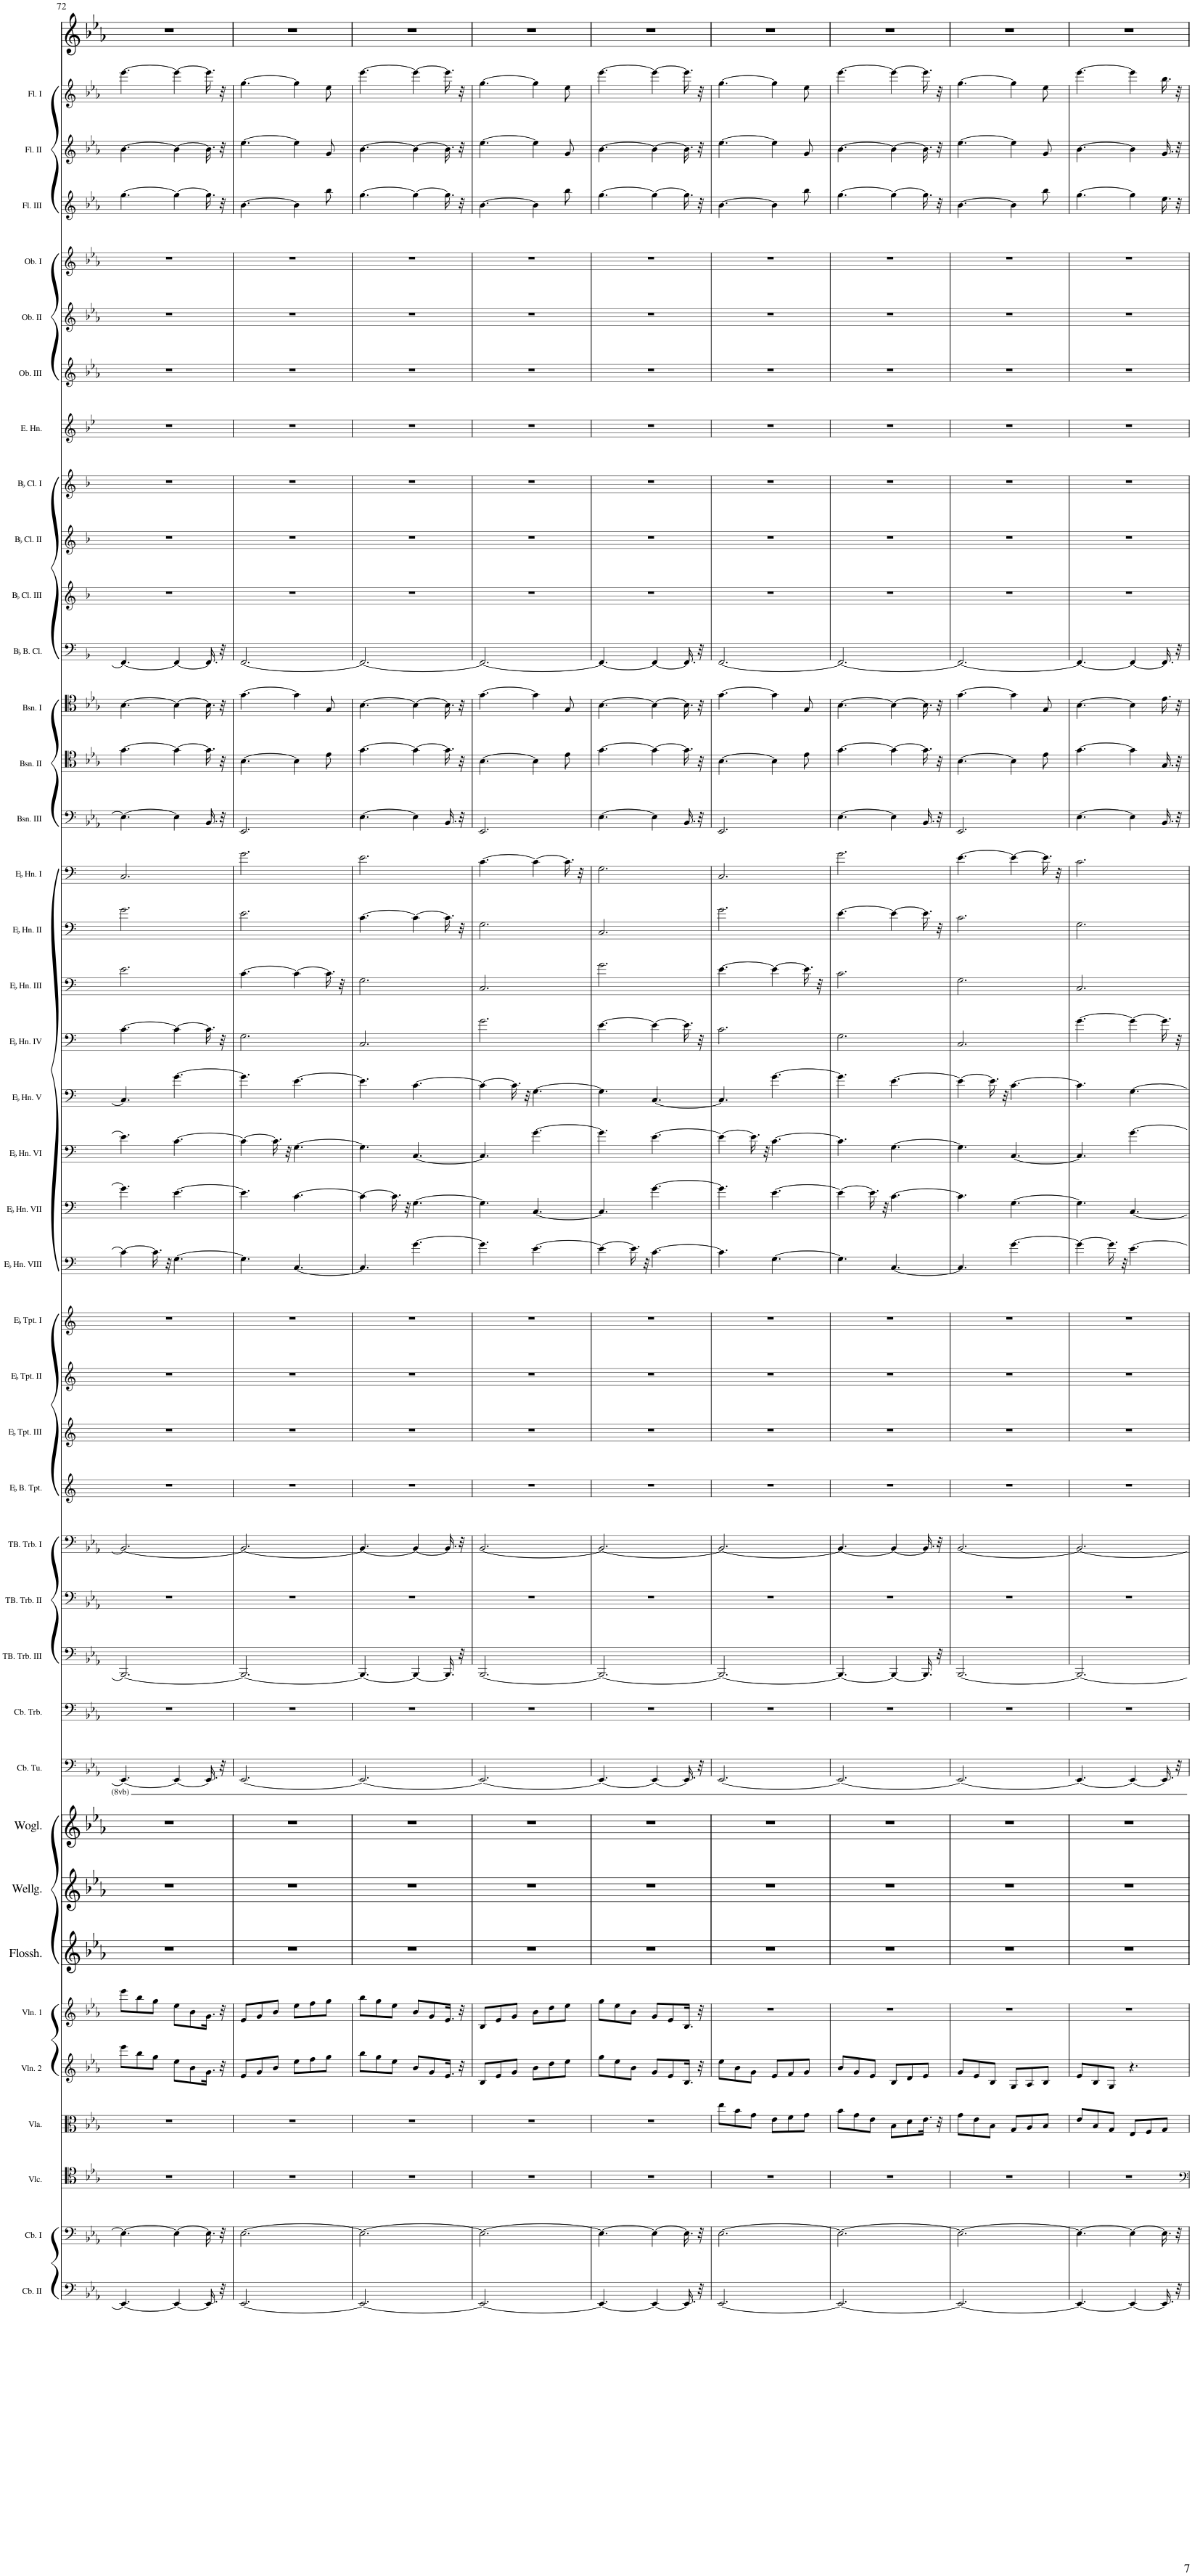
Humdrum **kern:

**kern	**kern	**kern	**kern	**kern	**kern	**kern	**kern	**kern	**kern	**kern	**kern	**kern	**kern	**kern	**kern	**kern	**kern	**kern	**kern	**kern	**kern	**kern	**kern	**kern	**kern	**kern	**kern	**kern	**kern	**kern	**kern	**kern	**kern	**kern	**kern	**kern	**kern	**kern	**kern	**kern
*part41	*part40	*part39	*part38	*part37	*part36	*part35	*part34	*part33	*part32	*part31	*part30	*part29	*part28	*part27	*part26	*part25	*part24	*part23	*part22	*part21	*part20	*part19	*part18	*part17	*part16	*part15	*part14	*part13	*part12	*part11	*part10	*part9	*part8	*part7	*part6	*part5	*part4	*part3	*part2	*part1
*staff41	*staff40	*staff39	*staff38	*staff37	*staff36	*staff35	*staff34	*staff33	*staff32	*staff31	*staff30	*staff29	*staff28	*staff27	*staff26	*staff25	*staff24	*staff23	*staff22	*staff21	*staff20	*staff19	*staff18	*staff17	*staff16	*staff15	*staff14	*staff13	*staff12	*staff11	*staff10	*staff9	*staff8	*staff7	*staff6	*staff5	*staff4	*staff3	*staff2	*staff1
*I"Contrabass II	*I"Contrabass I	*I"Violoncello	*I"Viola	*I"Violin 2	*I"Violin 1	*I"Flosshilde	*I"Wellgunde	*I"Woglinde	*I"Contrabass Tuba	*I"Contrabass Trombone	*I"Tenorbass Trombone III	*I"Tenorbass Trombone II	*I"Tenorbass Trombone I	*I"EaccidentalFlat Bass Trumpet	*I"EaccidentalFlat Trumpet III	*I"EaccidentalFlat Trumpet II	*I"EaccidentalFlat Trumpet I	*I"EaccidentalFlat Horn VIII	*I"EaccidentalFlat Horn VII	*I"EaccidentalFlat Horn VI	*I"EaccidentalFlat Horn V	*I"EaccidentalFlat Horn IV	*I"EaccidentalFlat Horn III	*I"EaccidentalFlat Horn II	*I"EaccidentalFlat Horn I	*I"Bassoon III	*I"Bassoon II	*I"Bassoon I	*I"BaccidentalFlat Bass Clarinet	*I"BaccidentalFlat Clarinet III	*I"BaccidentalFlat Clarinet II	*I"BaccidentalFlat Clarinet I	*I"English Horn	*I"Oboe III	*I"Oboe II	*I"Oboe I	*I"Flute III	*I"Flute II	*I"Flute I	*I"Voice
*I'Cb. II	*I'Cb. I	*I'Vlc.	*I'Vla.	*I'Vln. 2	*I'Vln. 1	*I'Flossh.	*I'Wellg.	*I'Wogl.	*I'Cb. Tu.	*I'Cb. Trb.	*I'TB. Trb. III	*I'TB. Trb. II	*I'TB. Trb. I	*I'EaccidentalFlat B. Tpt.	*I'EaccidentalFlat Tpt. III	*I'EaccidentalFlat Tpt. II	*I'EaccidentalFlat Tpt. I	*I'EaccidentalFlat Hn. VIII	*I'EaccidentalFlat Hn. VII	*I'EaccidentalFlat Hn. VI	*I'EaccidentalFlat Hn. V	*I'EaccidentalFlat Hn. IV	*I'EaccidentalFlat Hn. III	*I'EaccidentalFlat Hn. II	*I'EaccidentalFlat Hn. I	*I'Bsn. III	*I'Bsn. II	*I'Bsn. I	*I'BaccidentalFlat B. Cl.	*I'BaccidentalFlat Cl. III	*I'BaccidentalFlat Cl. II	*I'BaccidentalFlat Cl. I	*I'E. Hn.	*I'Ob. III	*I'Ob. II	*I'Ob. I	*I'Fl. III	*I'Fl. II	*I'Fl. I	*
!!LO:PB:g=z
*clefF4	*clefF4	*clefC4	*clefC3	*clefG2	*clefG2	*clefG2	*clefG2	*clefG2	*clefF4	*clefF4	*clefF4	*clefF4	*clefF4	*clefG2	*clefG2	*clefG2	*clefG2	*clefF4	*clefF4	*clefF4	*clefF4	*clefF4	*clefF4	*clefF4	*clefF4	*clefF4	*clefC4	*clefC4	*clefF4	*clefG2	*clefG2	*clefG2	*clefG2	*clefG2	*clefG2	*clefG2	*clefG2	*clefG2	*clefG2	*clefG2
*Trd7c12	*Trd7c12	*	*	*	*	*	*	*	*	*	*	*	*	*Trd5c9	*Trd-2c-3	*Trd-2c-3	*Trd-2c-3	*Trd-2c-3	*Trd-2c-3	*Trd-2c-3	*Trd-2c-3	*Trd-2c-3	*Trd-2c-3	*Trd-2c-3	*Trd-2c-3	*	*	*	*Trd1c2	*Trd1c2	*Trd1c2	*Trd1c2	*Trd4c7	*	*	*	*	*	*	*
*k[b-e-a-]	*k[b-e-a-]	*k[b-e-a-]	*k[b-e-a-]	*k[b-e-a-]	*k[b-e-a-]	*k[b-e-a-]	*k[b-e-a-]	*k[b-e-a-]	*k[b-e-a-]	*k[b-e-a-]	*k[b-e-a-]	*k[b-e-a-]	*k[b-e-a-]	*k[]	*k[]	*k[]	*k[]	*k[]	*k[]	*k[]	*k[]	*k[]	*k[]	*k[]	*k[]	*k[b-e-a-]	*k[b-e-a-]	*k[b-e-a-]	*k[b-]	*k[b-]	*k[b-]	*k[b-]	*k[b-e-]	*k[b-e-a-]	*k[b-e-a-]	*k[b-e-a-]	*k[b-e-a-]	*k[b-e-a-]	*k[b-e-a-]	*k[b-e-a-]
*M6/8	*M6/8	*M6/8	*M6/8	*M6/8	*M6/8	*M6/8	*M6/8	*M6/8	*M6/8	*M6/8	*M6/8	*M6/8	*M6/8	*M6/8	*M6/8	*M6/8	*M6/8	*M6/8	*M6/8	*M6/8	*M6/8	*M6/8	*M6/8	*M6/8	*M6/8	*M6/8	*M6/8	*M6/8	*M6/8	*M6/8	*M6/8	*M6/8	*M6/8	*M6/8	*M6/8	*M6/8	*M6/8	*M6/8	*M6/8	*M6/8
=72	=72	=72	=72	=72	=72	=72	=72	=72	=72	=72	=72	=72	=72	=72	=72	=72	=72	=72	=72	=72	=72	=72	=72	=72	=72	=72	=72	=72	=72	=72	=72	=72	=72	=72	=72	=72	=72	=72	=72	=72
4.EE-/_	4.E-\_	2.r	2.r	8eee-\L	8eee-\L	2.r	2.r	2.r	4.EEE-/_	2.r	2.BBB-/_	2.r	2.BB-/_	2.r	2.r	2.r	2.r	4c\_	4.g\]	4.e\]	4.C/]	[4.c\	2.e\	2.g\	2.C/	4.E-\_	[4.g\	[4.B-\	4.FF/_	2.r	2.r	2.r	2.r	2.r	2.r	2.r	[4.gg\	[4.b-\	[4.eee-\	2.r
.	.	.	.	8bb-\	8bb-\	.	.	.	.	.	.	.	.	.	.	.	.	.	.	.	.	.	.	.	.	.	.	.	.	.	.	.	.	.	.	.	.	.	.	.
.	.	.	.	8gg\J	8gg\J	.	.	.	.	.	.	.	.	.	.	.	.	16.c\]	.	.	.	.	.	.	.	.	.	.	.	.	.	.	.	.	.	.	.	.	.	.
.	.	.	.	.	.	.	.	.	.	.	.	.	.	.	.	.	.	32r	.	.	.	.	.	.	.	.	.	.	.	.	.	.	.	.	.	.	.	.	.	.
4EE-/_	4E-\_	.	.	8ee-\L	8ee-\L	.	.	.	4EEE-/_	.	.	.	.	.	.	.	.	[4.G\	[4.e\	[4.c\	[4.g\	4c\_	.	.	.	4E-\]	4g\_	4B-\_	4FF/_	.	.	.	.	.	.	.	4gg\_	4b-\_	4eee-\_	.
.	.	.	.	8b-\	8b-\	.	.	.	.	.	.	.	.	.	.	.	.	.	.	.	.	.	.	.	.	.	.	.	.	.	.	.	.	.	.	.	.	.	.	.
16.EE-/]	16.E-\]	.	.	16.g\Jk	16.g\Jk	.	.	.	16.EEE-/]	.	.	.	.	.	.	.	.	.	.	.	.	16.c\]	.	.	.	16.BB-/	16.g\]	16.B-\]	16.FF/]	.	.	.	.	.	.	.	16.gg\]	16.b-\]	16.eee-\]	.
32r	32r	.	.	32r	32r	.	.	.	32r	.	.	.	.	.	.	.	.	.	.	.	.	32r	.	.	.	32r	32r	32r	32r	.	.	.	.	.	.	.	32r	32r	32r	.
=73	=73	=73	=73	=73	=73	=73	=73	=73	=73	=73	=73	=73	=73	=73	=73	=73	=73	=73	=73	=73	=73	=73	=73	=73	=73	=73	=73	=73	=73	=73	=73	=73	=73	=73	=73	=73	=73	=73	=73	=73
[2.EE-/	[2.E-\	2.r	2.r	8e-/L	8e-/L	2.r	2.r	2.r	[2.EEE-/	2.r	2.BBB-/_	2.r	2.BB-/_	2.r	2.r	2.r	2.r	4.G\]	4.e\]	4c\_	4.g\]	2.G\	[4.c\	2.e\	2.g\	2.EE-/	[4.B-\	[4.g\	[2.FF/	2.r	2.r	2.r	2.r	2.r	2.r	2.r	[4.b-\	[4.ee-\	[4.gg\	2.r
.	.	.	.	8g/	8g/	.	.	.	.	.	.	.	.	.	.	.	.	.	.	.	.	.	.	.	.	.	.	.	.	.	.	.	.	.	.	.	.	.	.	.
.	.	.	.	8b-/J	8b-/J	.	.	.	.	.	.	.	.	.	.	.	.	.	.	16.c\]	.	.	.	.	.	.	.	.	.	.	.	.	.	.	.	.	.	.	.	.
.	.	.	.	.	.	.	.	.	.	.	.	.	.	.	.	.	.	.	.	32r	.	.	.	.	.	.	.	.	.	.	.	.	.	.	.	.	.	.	.	.
.	.	.	.	8ee-\L	8ee-\L	.	.	.	.	.	.	.	.	.	.	.	.	[4.C/	[4.c\	[4.G\	[4.e\	.	4c\_	.	.	.	4B-\]	4g\]	.	.	.	.	.	.	.	.	4b-\]	4ee-\]	4gg\]	.
.	.	.	.	8ff\	8ff\	.	.	.	.	.	.	.	.	.	.	.	.	.	.	.	.	.	.	.	.	.	.	.	.	.	.	.	.	.	.	.	.	.	.	.
.	.	.	.	8gg\J	8gg\J	.	.	.	.	.	.	.	.	.	.	.	.	.	.	.	.	.	16.c\]	.	.	.	8e-\	8G/	.	.	.	.	.	.	.	.	8bb-\	8g/	8ee-\	.
.	.	.	.	.	.	.	.	.	.	.	.	.	.	.	.	.	.	.	.	.	.	.	32r	.	.	.	.	.	.	.	.	.	.	.	.	.	.	.	.	.
=74	=74	=74	=74	=74	=74	=74	=74	=74	=74	=74	=74	=74	=74	=74	=74	=74	=74	=74	=74	=74	=74	=74	=74	=74	=74	=74	=74	=74	=74	=74	=74	=74	=74	=74	=74	=74	=74	=74	=74	=74
2.EE-/_	2.E-\_	2.r	2.r	8bb-\L	8bb-\L	2.r	2.r	2.r	2.EEE-/_	2.r	4.BBB-/_	2.r	4.BB-/_	2.r	2.r	2.r	2.r	4.C/]	4c\_	4.G\]	4.e\]	2.C/	2.G\	[4.c\	2.e\	[4.E-\	[4.g\	[4.B-\	2.FF/_	2.r	2.r	2.r	2.r	2.r	2.r	2.r	[4.gg\	[4.b-\	[4.eee-\	2.r
.	.	.	.	8gg\	8gg\	.	.	.	.	.	.	.	.	.	.	.	.	.	.	.	.	.	.	.	.	.	.	.	.	.	.	.	.	.	.	.	.	.	.	.
.	.	.	.	8ee-\J	8ee-\J	.	.	.	.	.	.	.	.	.	.	.	.	.	16.c\]	.	.	.	.	.	.	.	.	.	.	.	.	.	.	.	.	.	.	.	.	.
.	.	.	.	.	.	.	.	.	.	.	.	.	.	.	.	.	.	.	32r	.	.	.	.	.	.	.	.	.	.	.	.	.	.	.	.	.	.	.	.	.
.	.	.	.	8b-/L	8b-/L	.	.	.	.	.	4BBB-/_	.	4BB-/_	.	.	.	.	[4.g\	[4.G\	[4.C/	[4.c\	.	.	4c\_	.	4E-\]	4g\_	4B-\_	.	.	.	.	.	.	.	.	4gg\_	4b-\_	4eee-\_	.
.	.	.	.	8g/	8g/	.	.	.	.	.	.	.	.	.	.	.	.	.	.	.	.	.	.	.	.	.	.	.	.	.	.	.	.	.	.	.	.	.	.	.
.	.	.	.	16.e-/Jk	16.e-/Jk	.	.	.	.	.	16.BBB-/]	.	16.BB-/]	.	.	.	.	.	.	.	.	.	.	16.c\]	.	16.BB-/	16.g\]	16.B-\]	.	.	.	.	.	.	.	.	16.gg\]	16.b-\]	16.eee-\]	.
.	.	.	.	32r	32r	.	.	.	.	.	32r	.	32r	.	.	.	.	.	.	.	.	.	.	32r	.	32r	32r	32r	.	.	.	.	.	.	.	.	32r	32r	32r	.
=75	=75	=75	=75	=75	=75	=75	=75	=75	=75	=75	=75	=75	=75	=75	=75	=75	=75	=75	=75	=75	=75	=75	=75	=75	=75	=75	=75	=75	=75	=75	=75	=75	=75	=75	=75	=75	=75	=75	=75	=75
2.EE-/_	2.E-\_	2.r	2.r	8B-/L	8B-/L	2.r	2.r	2.r	2.EEE-/_	2.r	[2.BBB-/	2.r	[2.BB-/	2.r	2.r	2.r	2.r	4.g\]	4.G\]	4.C/]	4c\_	2.g\	2.C/	2.G\	[4.c\	2.EE-/	[4.B-\	[4.g\	2.FF/_	2.r	2.r	2.r	2.r	2.r	2.r	2.r	[4.b-\	[4.ee-\	[4.gg\	2.r
.	.	.	.	8e-/	8e-/	.	.	.	.	.	.	.	.	.	.	.	.	.	.	.	.	.	.	.	.	.	.	.	.	.	.	.	.	.	.	.	.	.	.	.
.	.	.	.	8g/J	8g/J	.	.	.	.	.	.	.	.	.	.	.	.	.	.	.	16.c\]	.	.	.	.	.	.	.	.	.	.	.	.	.	.	.	.	.	.	.
.	.	.	.	.	.	.	.	.	.	.	.	.	.	.	.	.	.	.	.	.	32r	.	.	.	.	.	.	.	.	.	.	.	.	.	.	.	.	.	.	.
.	.	.	.	8b-\L	8b-\L	.	.	.	.	.	.	.	.	.	.	.	.	[4.e\	[4.C/	[4.g\	[4.G\	.	.	.	4c\_	.	4B-\]	4g\]	.	.	.	.	.	.	.	.	4b-\]	4ee-\]	4gg\]	.
.	.	.	.	8dd\	8dd\	.	.	.	.	.	.	.	.	.	.	.	.	.	.	.	.	.	.	.	.	.	.	.	.	.	.	.	.	.	.	.	.	.	.	.
.	.	.	.	8ee-\J	8ee-\J	.	.	.	.	.	.	.	.	.	.	.	.	.	.	.	.	.	.	.	16.c\]	.	8e-\	8G/	.	.	.	.	.	.	.	.	8bb-\	8g/	8ee-\	.
.	.	.	.	.	.	.	.	.	.	.	.	.	.	.	.	.	.	.	.	.	.	.	.	.	32r	.	.	.	.	.	.	.	.	.	.	.	.	.	.	.
=76	=76	=76	=76	=76	=76	=76	=76	=76	=76	=76	=76	=76	=76	=76	=76	=76	=76	=76	=76	=76	=76	=76	=76	=76	=76	=76	=76	=76	=76	=76	=76	=76	=76	=76	=76	=76	=76	=76	=76	=76
4.EE-/_	4.E-\_	2.r	2.r	8gg\L	8gg\L	2.r	2.r	2.r	4.EEE-/_	2.r	2.BBB-/_	2.r	2.BB-/_	2.r	2.r	2.r	2.r	4e\_	4.C/]	4.g\]	4.G\]	[4.e\	2.g\	2.C/	2.G\	[4.E-\	[4.g\	[4.B-\	4.FF/_	2.r	2.r	2.r	2.r	2.r	2.r	2.r	[4.gg\	[4.b-\	[4.eee-\	2.r
.	.	.	.	8ee-\	8ee-\	.	.	.	.	.	.	.	.	.	.	.	.	.	.	.	.	.	.	.	.	.	.	.	.	.	.	.	.	.	.	.	.	.	.	.
.	.	.	.	8b-\J	8b-\J	.	.	.	.	.	.	.	.	.	.	.	.	16.e\]	.	.	.	.	.	.	.	.	.	.	.	.	.	.	.	.	.	.	.	.	.	.
.	.	.	.	.	.	.	.	.	.	.	.	.	.	.	.	.	.	32r	.	.	.	.	.	.	.	.	.	.	.	.	.	.	.	.	.	.	.	.	.	.
4EE-/_	4E-\_	.	.	8g/L	8g/L	.	.	.	4EEE-/_	.	.	.	.	.	.	.	.	[4.c\	[4.g\	[4.e\	[4.C/	4e\_	.	.	.	4E-\]	4g\_	4B-\_	4FF/_	.	.	.	.	.	.	.	4gg\_	4b-\_	4eee-\_	.
.	.	.	.	8e-/	8e-/	.	.	.	.	.	.	.	.	.	.	.	.	.	.	.	.	.	.	.	.	.	.	.	.	.	.	.	.	.	.	.	.	.	.	.
16.EE-/]	16.E-\]	.	.	16.B-/Jk	16.B-/Jk	.	.	.	16.EEE-/]	.	.	.	.	.	.	.	.	.	.	.	.	16.e\]	.	.	.	16.BB-/	16.g\]	16.B-\]	16.FF/]	.	.	.	.	.	.	.	16.gg\]	16.b-\]	16.eee-\]	.
32r	32r	.	.	32r	32r	.	.	.	32r	.	.	.	.	.	.	.	.	.	.	.	.	32r	.	.	.	32r	32r	32r	32r	.	.	.	.	.	.	.	32r	32r	32r	.
=77	=77	=77	=77	=77	=77	=77	=77	=77	=77	=77	=77	=77	=77	=77	=77	=77	=77	=77	=77	=77	=77	=77	=77	=77	=77	=77	=77	=77	=77	=77	=77	=77	=77	=77	=77	=77	=77	=77	=77	=77
[2.EE-/	[2.E-\	2.r	8ee-\L	8ee-\L	2.r	2.r	2.r	2.r	[2.EEE-/	2.r	2.BBB-/_	2.r	2.BB-/_	2.r	2.r	2.r	2.r	4.c\]	4.g\]	4e\_	4.C/]	2.c\	[4.e\	2.g\	2.C/	2.EE-/	[4.B-\	[4.g\	[2.FF/	2.r	2.r	2.r	2.r	2.r	2.r	2.r	[4.b-\	[4.ee-\	[4.gg\	2.r
.	.	.	8b-\	8b-\	.	.	.	.	.	.	.	.	.	.	.	.	.	.	.	.	.	.	.	.	.	.	.	.	.	.	.	.	.	.	.	.	.	.	.	.
.	.	.	8g\J	8g\J	.	.	.	.	.	.	.	.	.	.	.	.	.	.	.	16.e\]	.	.	.	.	.	.	.	.	.	.	.	.	.	.	.	.	.	.	.	.
.	.	.	.	.	.	.	.	.	.	.	.	.	.	.	.	.	.	.	.	32r	.	.	.	.	.	.	.	.	.	.	.	.	.	.	.	.	.	.	.	.
.	.	.	8e-\L	8e-/L	.	.	.	.	.	.	.	.	.	.	.	.	.	[4.G\	[4.e\	[4.c\	[4.g\	.	4e\_	.	.	.	4B-\]	4g\]	.	.	.	.	.	.	.	.	4b-\]	4ee-\]	4gg\]	.
.	.	.	8f\	8f/	.	.	.	.	.	.	.	.	.	.	.	.	.	.	.	.	.	.	.	.	.	.	.	.	.	.	.	.	.	.	.	.	.	.	.	.
.	.	.	8g\J	8g/J	.	.	.	.	.	.	.	.	.	.	.	.	.	.	.	.	.	.	16.e\]	.	.	.	8e-\	8G/	.	.	.	.	.	.	.	.	8bb-\	8g/	8ee-\	.
.	.	.	.	.	.	.	.	.	.	.	.	.	.	.	.	.	.	.	.	.	.	.	32r	.	.	.	.	.	.	.	.	.	.	.	.	.	.	.	.	.
=78	=78	=78	=78	=78	=78	=78	=78	=78	=78	=78	=78	=78	=78	=78	=78	=78	=78	=78	=78	=78	=78	=78	=78	=78	=78	=78	=78	=78	=78	=78	=78	=78	=78	=78	=78	=78	=78	=78	=78	=78
2.EE-/_	2.E-\_	2.r	8b-\L	8b-/L	2.r	2.r	2.r	2.r	2.EEE-/_	2.r	4.BBB-/_	2.r	4.BB-/_	2.r	2.r	2.r	2.r	4.G\]	4e\_	4.c\]	4.g\]	2.G\	2.c\	[4.e\	2.g\	[4.E-\	[4.g\	[4.B-\	2.FF/_	2.r	2.r	2.r	2.r	2.r	2.r	2.r	[4.gg\	[4.b-\	[4.eee-\	2.r
.	.	.	8g\	8g/	.	.	.	.	.	.	.	.	.	.	.	.	.	.	.	.	.	.	.	.	.	.	.	.	.	.	.	.	.	.	.	.	.	.	.	.
.	.	.	8e-\J	8e-/J	.	.	.	.	.	.	.	.	.	.	.	.	.	.	16.e\]	.	.	.	.	.	.	.	.	.	.	.	.	.	.	.	.	.	.	.	.	.
.	.	.	.	.	.	.	.	.	.	.	.	.	.	.	.	.	.	.	32r	.	.	.	.	.	.	.	.	.	.	.	.	.	.	.	.	.	.	.	.	.
.	.	.	8B-\L	8B-/L	.	.	.	.	.	.	4BBB-/_	.	4BB-/_	.	.	.	.	[4.C/	[4.c\	[4.G\	[4.e\	.	.	4e\_	.	4E-\]	4g\_	4B-\_	.	.	.	.	.	.	.	.	4gg\_	4b-\_	4eee-\_	.
.	.	.	8d\	8d/	.	.	.	.	.	.	.	.	.	.	.	.	.	.	.	.	.	.	.	.	.	.	.	.	.	.	.	.	.	.	.	.	.	.	.	.
.	.	.	16.e-\Jk	8e-/J	.	.	.	.	.	.	16.BBB-/]	.	16.BB-/]	.	.	.	.	.	.	.	.	.	.	16.e\]	.	16.BB-/	16.g\]	16.B-\]	.	.	.	.	.	.	.	.	16.gg\]	16.b-\]	16.eee-\]	.
.	.	.	32r	.	.	.	.	.	.	.	32r	.	32r	.	.	.	.	.	.	.	.	.	.	32r	.	32r	32r	32r	.	.	.	.	.	.	.	.	32r	32r	32r	.
=79	=79	=79	=79	=79	=79	=79	=79	=79	=79	=79	=79	=79	=79	=79	=79	=79	=79	=79	=79	=79	=79	=79	=79	=79	=79	=79	=79	=79	=79	=79	=79	=79	=79	=79	=79	=79	=79	=79	=79	=79
2.EE-/_	2.E-\_	2.r	8g\L	8g/L	2.r	2.r	2.r	2.r	2.EEE-/_	2.r	[2.BBB-/	2.r	[2.BB-/	2.r	2.r	2.r	2.r	4.C/]	4.c\]	4.G\]	4e\_	2.C/	2.G\	2.c\	[4.e\	2.EE-/	[4.B-\	[4.g\	2.FF/_	2.r	2.r	2.r	2.r	2.r	2.r	2.r	[4.b-\	[4.ee-\	[4.gg\	2.r
.	.	.	8e-\	8e-/	.	.	.	.	.	.	.	.	.	.	.	.	.	.	.	.	.	.	.	.	.	.	.	.	.	.	.	.	.	.	.	.	.	.	.	.
.	.	.	8B-\J	8B-/J	.	.	.	.	.	.	.	.	.	.	.	.	.	.	.	.	16.e\]	.	.	.	.	.	.	.	.	.	.	.	.	.	.	.	.	.	.	.
.	.	.	.	.	.	.	.	.	.	.	.	.	.	.	.	.	.	.	.	.	32r	.	.	.	.	.	.	.	.	.	.	.	.	.	.	.	.	.	.	.
.	.	.	8G/L	8G/L	.	.	.	.	.	.	.	.	.	.	.	.	.	[4.g\	[4.G\	[4.C/	[4.c\	.	.	.	4e\_	.	4B-\]	4g\]	.	.	.	.	.	.	.	.	4b-\]	4ee-\]	4gg\]	.
.	.	.	8A-/	8A-/	.	.	.	.	.	.	.	.	.	.	.	.	.	.	.	.	.	.	.	.	.	.	.	.	.	.	.	.	.	.	.	.	.	.	.	.
.	.	.	8B-/J	8B-/J	.	.	.	.	.	.	.	.	.	.	.	.	.	.	.	.	.	.	.	.	16.e\]	.	8e-\	8G/	.	.	.	.	.	.	.	.	8bb-\	8g/	8ee-\	.
.	.	.	.	.	.	.	.	.	.	.	.	.	.	.	.	.	.	.	.	.	.	.	.	.	32r	.	.	.	.	.	.	.	.	.	.	.	.	.	.	.
=80	=80	=80	=80	=80	=80	=80	=80	=80	=80	=80	=80	=80	=80	=80	=80	=80	=80	=80	=80	=80	=80	=80	=80	=80	=80	=80	=80	=80	=80	=80	=80	=80	=80	=80	=80	=80	=80	=80	=80	=80
4.EE-/_	4.E-\_	2.r	8e-/L	8e-/L	2.r	2.r	2.r	2.r	4.EEE-/_	2.r	2.BBB-/_	2.r	2.BB-/_	2.r	2.r	2.r	2.r	4g\_	4.G\]	4.C/]	4.c\]	[4.g\	2.C/	2.G\	2.c\	[4.E-\	[4.g\	[4.B-\	4.FF/_	2.r	2.r	2.r	2.r	2.r	2.r	2.r	[4.gg\	[4.b-\	[4.eee-\	2.r
.	.	.	8B-/	8B-/	.	.	.	.	.	.	.	.	.	.	.	.	.	.	.	.	.	.	.	.	.	.	.	.	.	.	.	.	.	.	.	.	.	.	.	.
.	.	.	8G/J	8G/J	.	.	.	.	.	.	.	.	.	.	.	.	.	16.g\]	.	.	.	.	.	.	.	.	.	.	.	.	.	.	.	.	.	.	.	.	.	.
.	.	.	.	.	.	.	.	.	.	.	.	.	.	.	.	.	.	32r	.	.	.	.	.	.	.	.	.	.	.	.	.	.	.	.	.	.	.	.	.	.
4EE-/_	4E-\_	.	8E-/L	4.r	.	.	.	.	4EEE-/_	.	.	.	.	.	.	.	.	[4.e\	[4.C/	[4.g\	[4.G\	4g\_	.	.	.	4E-\]	4g\]	4B-\]	4FF/_	.	.	.	.	.	.	.	4gg\]	4b-\]	4eee-\]	.
.	.	.	8F/	.	.	.	.	.	.	.	.	.	.	.	.	.	.	.	.	.	.	.	.	.	.	.	.	.	.	.	.	.	.	.	.	.	.	.	.	.
16.EE-/]	16.E-\]	.	8G/J	.	.	.	.	.	16.EEE-/]	.	.	.	.	.	.	.	.	.	.	.	.	16.g\]	.	.	.	16.BB-/	16.G/	16.e-\	16.FF/]	.	.	.	.	.	.	.	16.ee-\	16.g/	16.bb-\	.
32r	32r	.	.	.	.	.	.	.	32r	.	.	.	.	.	.	.	.	.	.	.	.	32r	.	.	.	32r	32r	32r	32r	.	.	.	.	.	.	.	32r	32r	32r	.
=	=	=	=	=	=	=	=	=	=	=	=	=	=	=	=	=	=	=	=	=	=	=	=	=	=	=	=	=	=	=	=	=	=	=	=	=	=	=	=	=
*-	*-	*-	*-	*-	*-	*-	*-	*-	*-	*-	*-	*-	*-	*-	*-	*-	*-	*-	*-	*-	*-	*-	*-	*-	*-	*-	*-	*-	*-	*-	*-	*-	*-	*-	*-	*-	*-	*-	*-	*-
